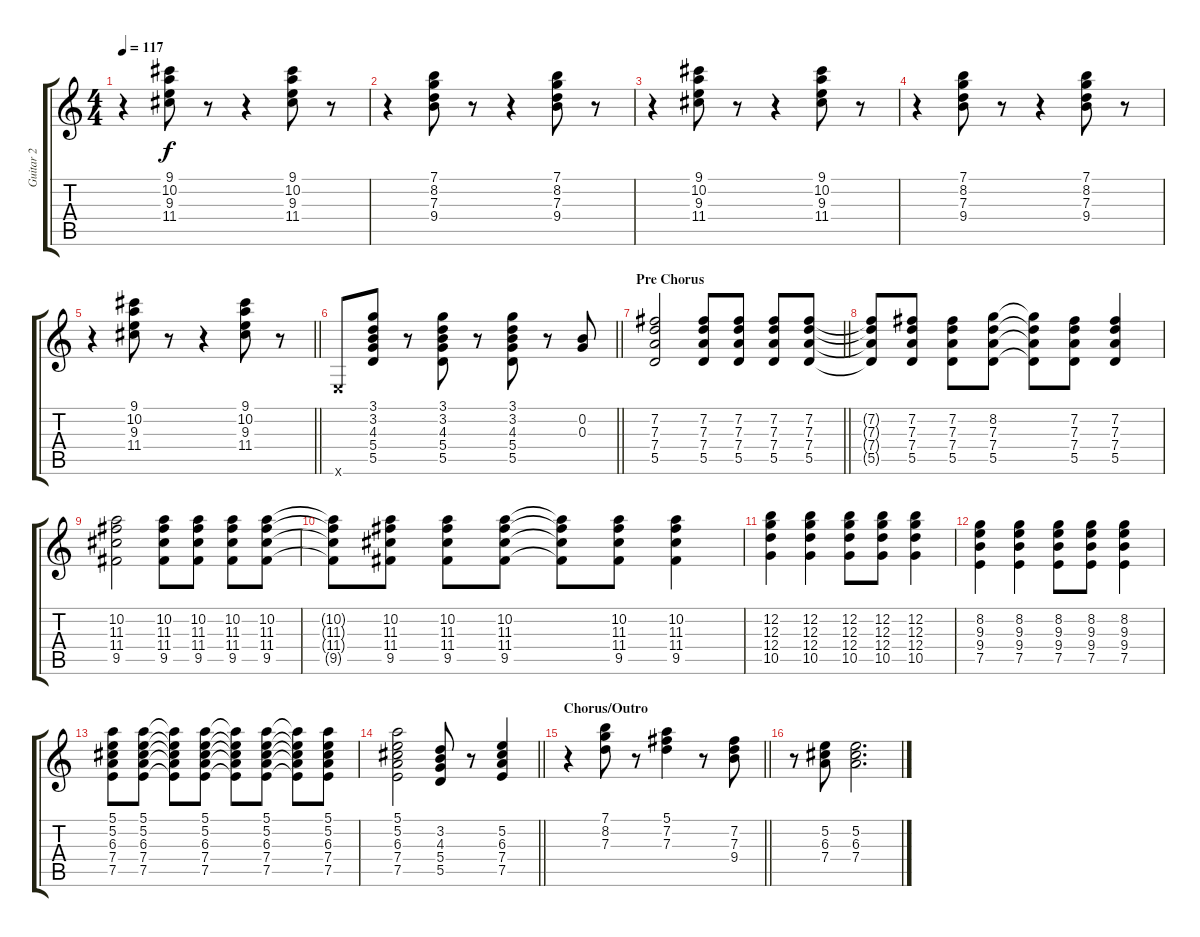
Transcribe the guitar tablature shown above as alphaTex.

\track ("Guitar 2" "Guitar 2") {instrument overdrivenguitar}
\staff {score tabs}
\tuning (E4 B3 G3 D3 A2 E2) {hide}
\ts (4 4)
\tempo 117
\clef g2
\ks c
r.4{dy f} (9.1 10.2 9.3 11.4).8 r.8 r.4 (9.1 10.2 9.3 11.4).8 r.8 |
r.4 (7.1 8.2 7.3 9.4).8 r.8 r.4 (7.1 8.2 7.3 9.4).8 r.8 |
r.4 (9.1 10.2 9.3 11.4).8 r.8 r.4 (9.1 10.2 9.3 11.4).8 r.8 |
r.4 (7.1 8.2 7.3 9.4).8 r.8 r.4 (7.1 8.2 7.3 9.4).8 r.8 |
\barLineRight lightlight
r.4 (9.1 10.2 9.3 11.4).8 r.8 r.4 (9.1 10.2 9.3 11.4).8 r.8 |
\barLineRight lightlight
0.6{x}.8 (3.1 3.2 4.3 5.4 5.5).8 r.8 (3.1 3.2 4.3 5.4 5.5).8 r.8 (3.1 3.2 4.3 5.4 5.5).8 r.8 (0.2 0.3).8 |
\section ("" "Pre Chorus")
\barLineRight lightlight
(7.2 7.3 7.4 5.5).2 (7.2 7.3 7.4 5.5).8 (7.2 7.3 7.4 5.5).8 (7.2 7.3 7.4 5.5).8 (7.2 7.3 7.4 5.5).8 |
(7.2{t} 7.3{t} 7.4{t} 5.5{t}).8 (7.2 7.3 7.4 5.5).8 (7.2 7.3 7.4 5.5).8 (8.2 7.3 7.4 5.5).8 (8.2{t} 7.3{t} 7.4{t} 5.5{t}).8 (7.2 7.3 7.4 5.5).8 (7.2 7.3 7.4 5.5).4 |
(10.2 11.3 11.4 9.5).2 (10.2 11.3 11.4 9.5).8 (10.2 11.3 11.4 9.5).8 (10.2 11.3 11.4 9.5).8 (10.2 11.3 11.4 9.5).8 |
(10.2{t} 11.3{t} 11.4{t} 9.5{t}).8 (10.2 11.3 11.4 9.5).8 (10.2 11.3 11.4 9.5).8 (10.2 11.3 11.4 9.5).8 (10.2{t} 11.3{t} 11.4{t} 9.5{t}).8 (10.2 11.3 11.4 9.5).8 (10.2 11.3 11.4 9.5).4 |
(12.2 12.3 12.4 10.5).4 (12.2 12.3 12.4 10.5).4 (12.2 12.3 12.4 10.5).8 (12.2 12.3 12.4 10.5).8 (12.2 12.3 12.4 10.5).4 |
(8.2 9.3 9.4 7.5).4 (8.2 9.3 9.4 7.5).4 (8.2 9.3 9.4 7.5).8 (8.2 9.3 9.4 7.5).8 (8.2 9.3 9.4 7.5).4 |
(5.1 5.2 6.3 7.4 7.5).8 (5.1 5.2 6.3 7.4 7.5).8 (5.1{t} 5.2{t} 6.3{t} 7.4{t} 7.5{t}).8 (5.1 5.2 6.3 7.4 7.5).8 (5.1{t} 5.2{t} 6.3{t} 7.4{t} 7.5{t}).8 (5.1 5.2 6.3 7.4 7.5).8 (5.1{t} 5.2{t} 6.3{t} 7.4{t} 7.5{t}).8 (5.1 5.2 6.3 7.4 7.5).8 |
\barLineRight lightlight
(5.1 5.2 6.3 7.4 7.5).2 (3.2 4.3 5.4 5.5).8 r.8 (5.2 6.3 7.4 7.5).4 |
\section ("" "Chorus/Outro")
\barLineRight lightlight
r.4 (7.1 8.2 7.3).8 r.8 (5.1 7.2 7.3).4 r.8 (7.2 7.3 9.4).8 |
r.8 (5.2 6.3 7.4).8 (5.2 6.3 7.4).2{d}
